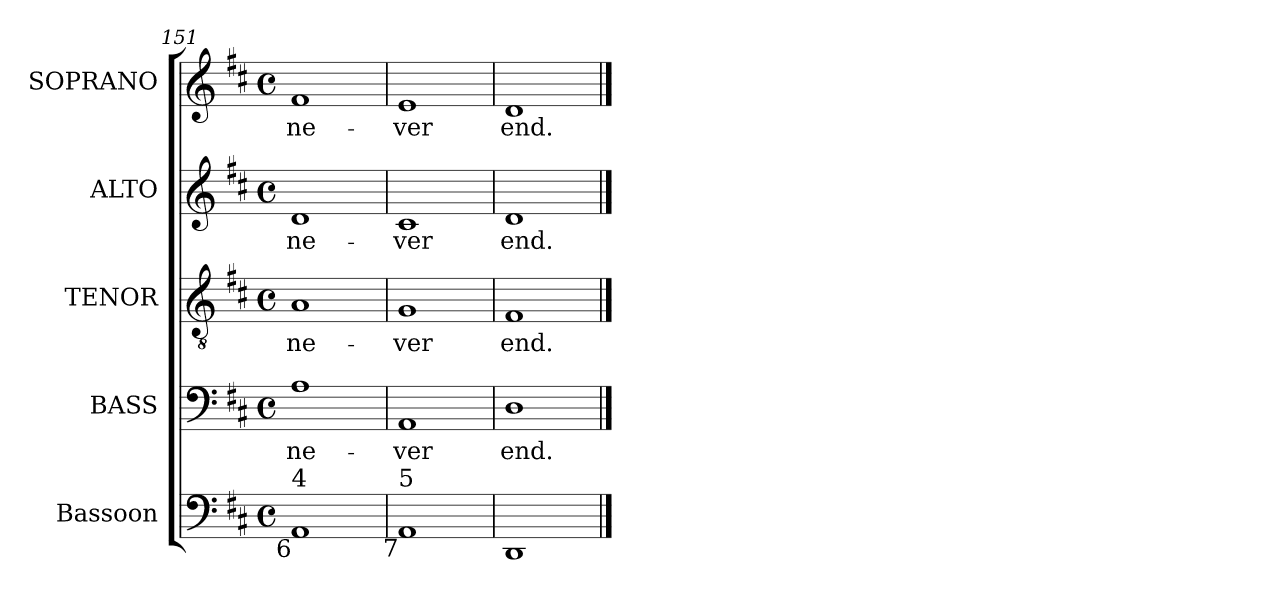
**kern	**kern	**text	**kern	**text	**kern	**text	**kern	**text
*part5	*part4	*part4	*part3	*part3	*part2	*part2	*part1	*part1
*staff5	*staff4	*staff4	*staff3	*staff3	*staff2	*staff2	*staff1	*staff1
*I"Bassoon	*I"BASS	*	*I"TENOR	*	*I"ALTO	*	*I"SOPRANO	*
*I'Bsn.	*I'B.	*	*I'T.	*	*I'A.	*	*I'S.	*
*clefF4	*clefF4	*	*clefGv2	*	*clefG2	*	*clefG2	*
*	*	*	*ITrd7c12	*	*	*	*	*
*k[f#c#]	*k[f#c#]	*	*k[f#c#]	*	*k[f#c#]	*	*k[f#c#]	*
*D:	*D:	*	*D:	*	*D:	*	*D:	*
*M4/4	*M4/4	*	*M4/4	*	*M4/4	*	*M4/4	*
*met(c)	*met(c)	*	*met(c)	*	*met(c)	*	*met(c)	*
=151	=151	=151	=151	=151	=151	=151	=151	=151
!	!	!LO:LY:b:color=#000000	!	!	!	!	!	!
!	!	!	!	!LO:LY:b:color=#000000	!	!	!	!
!	!	!	!	!	!	!LO:LY:b:color=#000000	!	!
!LO:TX:b:rj:t=6	!	!	!	!	!	!	!	!
!LO:TX:t=4	!	!	!	!	!	!	!	!
!	!	!	!	!	!	!	!	!LO:LY:b:color=#000000
1AAi	1Ai	ne-	1AAi	ne-	1di	ne-	1f#i	ne-
=152	=152	=152	=152	=152	=152	=152	=152	=152
!	!	!LO:LY:b:color=#000000	!	!	!	!	!	!
!	!	!	!	!LO:LY:b:color=#000000	!	!	!	!
!	!	!	!	!	!	!LO:LY:b:color=#000000	!	!
!LO:TX:b:rj:t=7	!	!	!	!	!	!	!	!
!LO:TX:t=5	!	!	!	!	!	!	!	!
!	!	!	!	!	!	!	!	!LO:LY:b:color=#000000
1AAi	1AAi	-ver	1GGi	-ver	1c#i	-ver	1ei	-ver
=153	=153	=153	=153	=153	=153	=153	=153	=153
!	!	!LO:LY:b:color=#000000	!	!	!	!	!	!
!	!	!	!	!LO:LY:b:color=#000000	!	!	!	!
!	!	!	!	!	!	!LO:LY:b:color=#000000	!	!
!	!	!	!	!	!	!	!	!LO:LY:b:color=#000000
1DDi	1Di	end.	1FF#i	end.	1di	end.	1di	end.
==	==	==	==	==	==	==	==	==
*-	*-	*-	*-	*-	*-	*-	*-	*-
